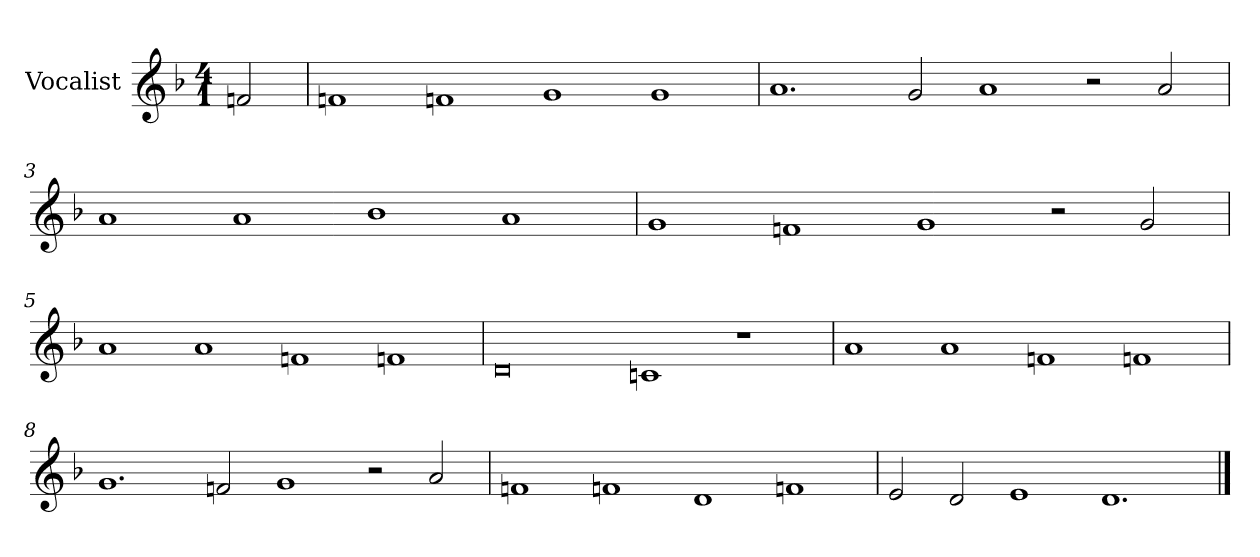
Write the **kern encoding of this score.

**kern
*part1
*staff1
*I"Vocalist
*k[b-]
*d:
*M4/1
=
2fn
=1
1fn
1fn
1g
1g
=2
1.a
2g
1a
2r
2a
=3
1a
1a
1b-
1a
=4
1g
1fn
1g
2r
2g
=5
1a
1a
1fn
1fn
=6
0d
1cn
1r
=7
1a
1a
1fn
1fn
=8
1.g
2fn
1g
2r
2a
=9
1fn
1fn
1d
1fn
=10
2e
2d
1e
1.d
==
*-
